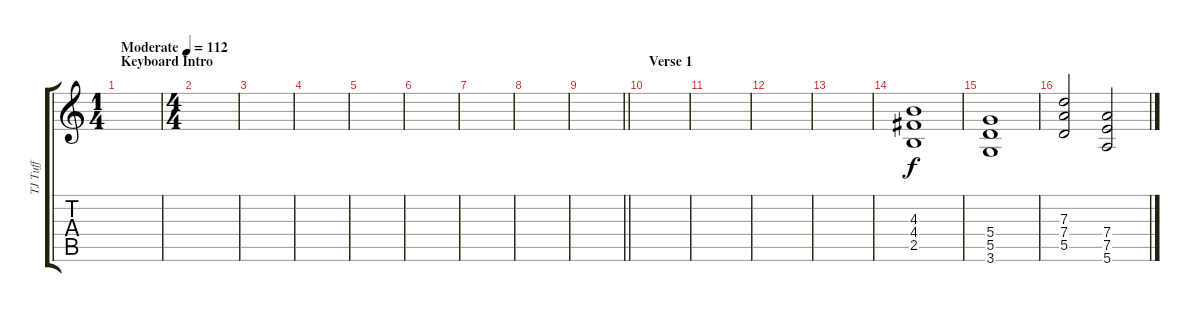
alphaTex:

\track ("TJ Tuff" "TJ Tuff") {instrument distortionguitar}
\staff {score tabs}
\tuning (E4 B3 G3 D3 A2 E2) {hide}
\ts (1 4)
\section ("" "Keyboard Intro")
\tempo (112 "Moderate")
\clef g2
\ks c
|
\ts (4 4)
|
|
|
|
|
|
|
\barLineRight lightlight
|
\section ("" "Verse 1")
|
|
|
|
(4.3 4.4 2.5).1 |
(5.4 5.5 3.6).1 |
(7.3 7.4 5.5).2 (7.4 7.5 5.6).2
